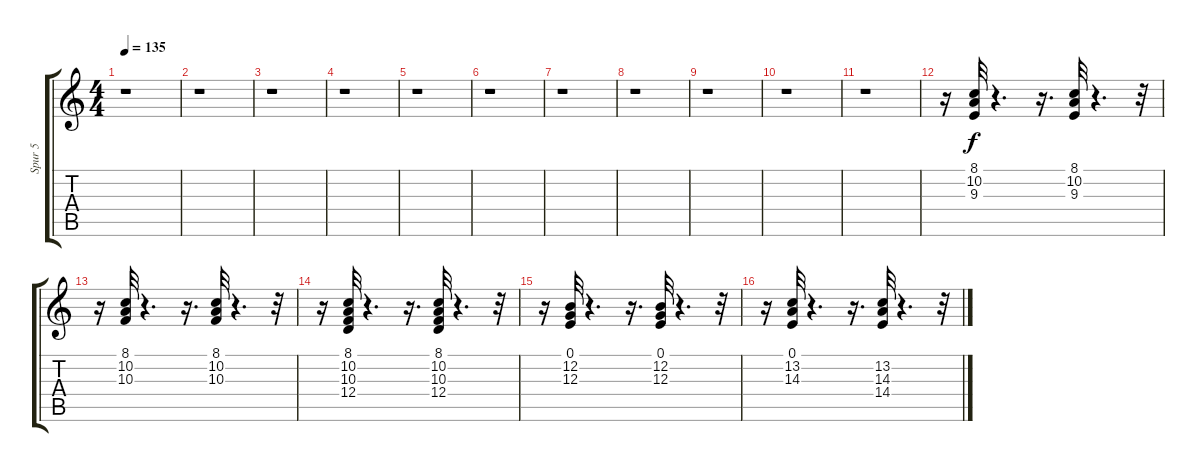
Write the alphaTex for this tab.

\track ("Spur 5" "Spur 5") {instrument lead1square}
\staff {score tabs}
\tuning (E4 B3 G3 D3 A2 E2) {hide}
\ts (4 4)
\tempo 135
\clef g2
\ks c
r.1{dy f instrument lead1square} |
r.1 |
r.1 |
r.1 |
r.1 |
r.1 |
r.1 |
r.1 |
r.1 |
r.1 |
r.1 |
r.16 (8.1 10.2 9.3).32 r.4{d} r.16{d} (8.1 10.2 9.3).32 r.4{d} r.32 |
r.16 (8.1 10.2 10.3).32 r.4{d} r.16{d} (8.1 10.2 10.3).32 r.4{d} r.32 |
r.16 (8.1 10.2 10.3 12.4).32 r.4{d} r.16{d} (8.1 10.2 10.3 12.4).32 r.4{d} r.32 |
r.16 (0.1 12.2 12.3).32 r.4{d} r.16{d} (0.1 12.2 12.3).32 r.4{d} r.32 |
r.16 (0.1 13.2 14.3).32 r.4{d} r.16{d} (13.2 14.3 14.4).32 r.4{d} r.32
